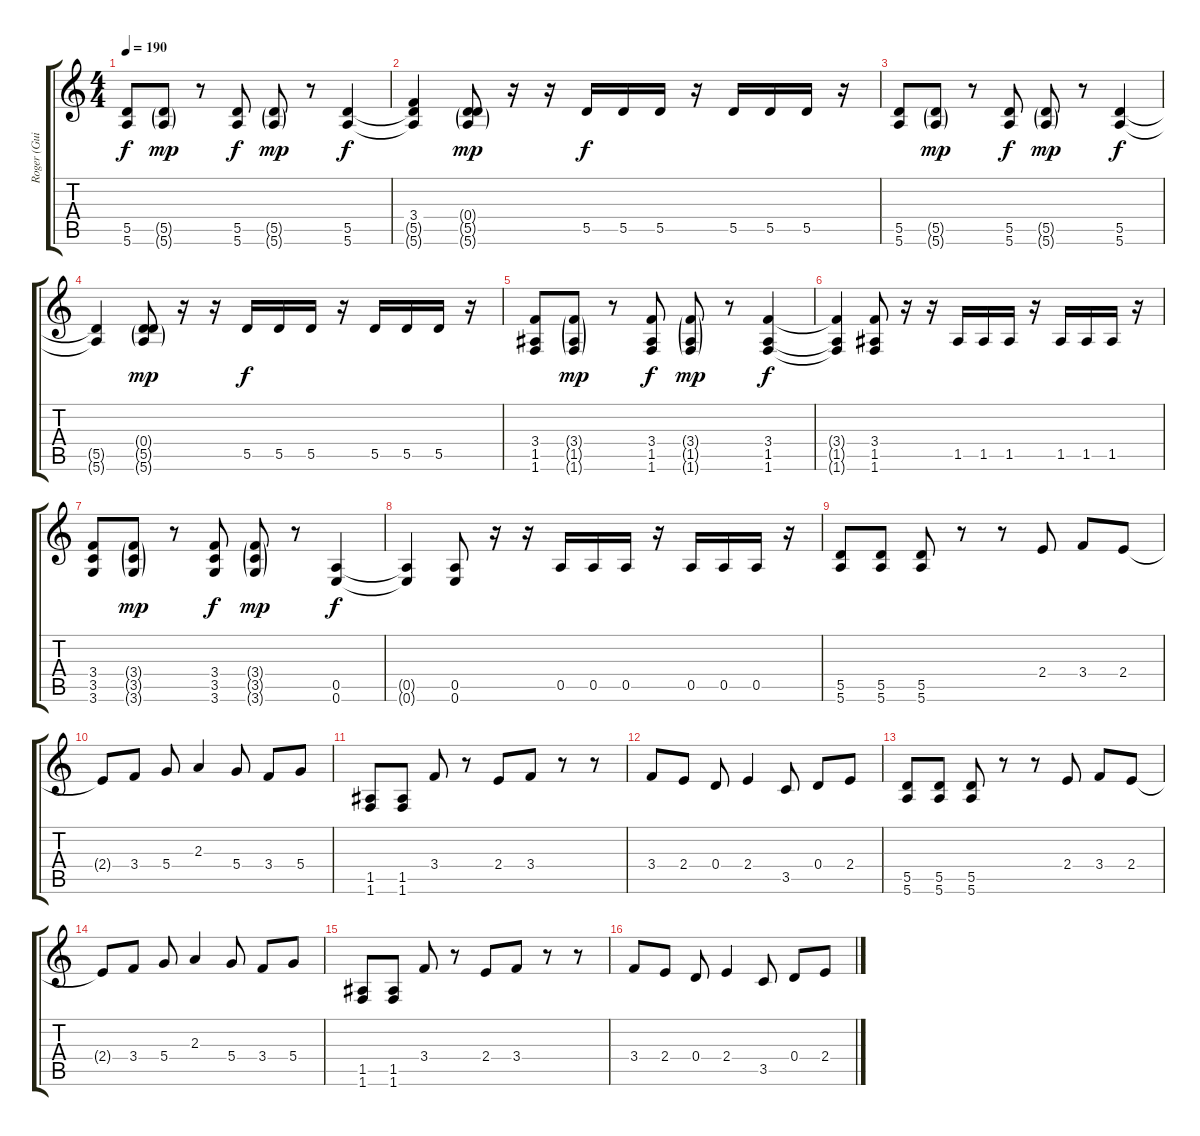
\track ("Roger (Guitar)" "Roger (Gui") {instrument distortionguitar}
\staff {score tabs}
\tuning (E4 B3 G3 D3 A2 E2) {hide}
\ts (4 4)
\tempo 190
\clef g2
\ks c
(5.5 5.6).8{dy f} (5.5{g} 5.6{g}).8{dy mp} r.8 (5.5 5.6).8{dy f} (5.5{g} 5.6{g}).8{dy mp} r.8 (5.5 5.6).4{dy f} |
(3.4{t} 5.5{t} 5.6{t}).4 (0.4{g} 5.5{g} 5.6{g}).8{dy mp} r.16 r.16 5.5.16{dy f} 5.5.16 5.5.16 r.16 5.5.16 5.5.16 5.5.16 r.16 |
(5.5 5.6).8 (5.5{g} 5.6{g}).8{dy mp} r.8 (5.5 5.6).8{dy f} (5.5{g} 5.6{g}).8{dy mp} r.8 (5.5 5.6).4{dy f} |
(5.5{t} 5.6{t}).4 (0.4{g} 5.5{g} 5.6{g}).8{dy mp} r.16 r.16 5.5.16{dy f} 5.5.16 5.5.16 r.16 5.5.16 5.5.16 5.5.16 r.16 |
(3.4 1.5 1.6).8 (3.4{g} 1.5{g} 1.6{g}).8{dy mp} r.8 (3.4 1.5 1.6).8{dy f} (3.4{g} 1.5{g} 1.6{g}).8{dy mp} r.8 (3.4 1.5 1.6).4{dy f} |
(3.4{t} 1.5{t} 1.6{t}).4 (3.4 1.5 1.6).8 r.16 r.16 1.5.16 1.5.16 1.5.16 r.16 1.5.16 1.5.16 1.5.16 r.16 |
(3.4 3.5 3.6).8 (3.4{g} 3.5{g} 3.6{g}).8{dy mp} r.8 (3.4 3.5 3.6).8{dy f} (3.4{g} 3.5{g} 3.6{g}).8{dy mp} r.8 (0.5 0.6).4{dy f} |
(0.5{t} 0.6{t}).4 (0.5 0.6).8 r.16 r.16 0.5.16 0.5.16 0.5.16 r.16 0.5.16 0.5.16 0.5.16 r.16 |
(5.5 5.6).8 (5.5 5.6).8 (5.5 5.6).8 r.8 r.8 2.4.8 3.4.8 2.4.8 |
2.4{t}.8 3.4.8 5.4.8 2.3.4 5.4.8 3.4.8 5.4.8 |
(1.5 1.6).8 (1.5 1.6).8 3.4.8 r.8 2.4.8 3.4.8 r.8 r.8 |
3.4.8 2.4.8 0.4.8 2.4.4 3.5.8 0.4.8 2.4.8 |
(5.5 5.6).8 (5.5 5.6).8 (5.5 5.6).8 r.8 r.8 2.4.8 3.4.8 2.4.8 |
2.4{t}.8 3.4.8 5.4.8 2.3.4 5.4.8 3.4.8 5.4.8 |
(1.5 1.6).8 (1.5 1.6).8 3.4.8 r.8 2.4.8 3.4.8 r.8 r.8 |
3.4.8 2.4.8 0.4.8 2.4.4 3.5.8 0.4.8 2.4.8
